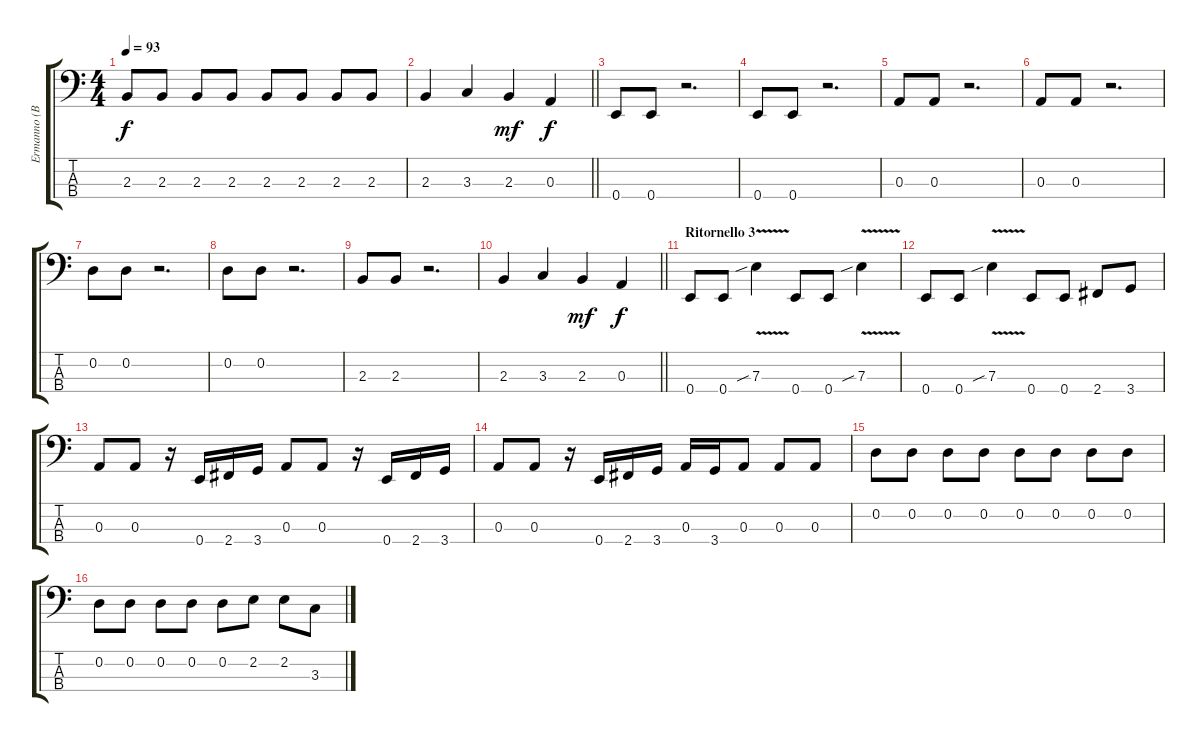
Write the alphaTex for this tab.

\track ("Ermanno (Basso)" "Ermanno (B") {instrument electricbassfinger}
\staff {score tabs}
\tuning (G2 D2 A1 E1) {hide}
\ts (4 4)
\tempo 93
\clef f4
\ks c
2.3.8{dy f} 2.3.8 2.3.8 2.3.8 2.3.8 2.3.8 2.3.8 2.3.8 |
\barLineRight lightlight
2.3.4 3.3.4 2.3.4{dy mf} 0.3.4{dy f} |
0.4.8 0.4.8 r.2{d} |
0.4.8 0.4.8 r.2{d} |
0.3.8 0.3.8 r.2{d} |
0.3.8 0.3.8 r.2{d} |
0.2.8 0.2.8 r.2{d} |
0.2.8 0.2.8 r.2{d} |
2.3.8 2.3.8 r.2{d} |
\barLineRight lightlight
2.3.4 3.3.4 2.3.4{dy mf} 0.3.4{dy f} |
\section ("" "Ritornello 3")
0.4.8 0.4.8 7.3{v sib}.4 0.4.8 0.4.8 7.3{v sib}.4 |
0.4.8 0.4.8 7.3{v sib}.4 0.4.8 0.4.8 2.4.8 3.4.8 |
0.3.8 0.3.8 r.16 0.4.16 2.4.16 3.4.16 0.3.8 0.3.8 r.16 0.4.16 2.4.16 3.4.16 |
0.3.8 0.3.8 r.16 0.4.16 2.4.16 3.4.16 0.3.16 3.4.16 0.3.8 0.3.8 0.3.8 |
0.2.8 0.2.8 0.2.8 0.2.8 0.2.8 0.2.8 0.2.8 0.2.8 |
0.2.8 0.2.8 0.2.8 0.2.8 0.2.8 2.2.8 2.2.8 3.3.8
